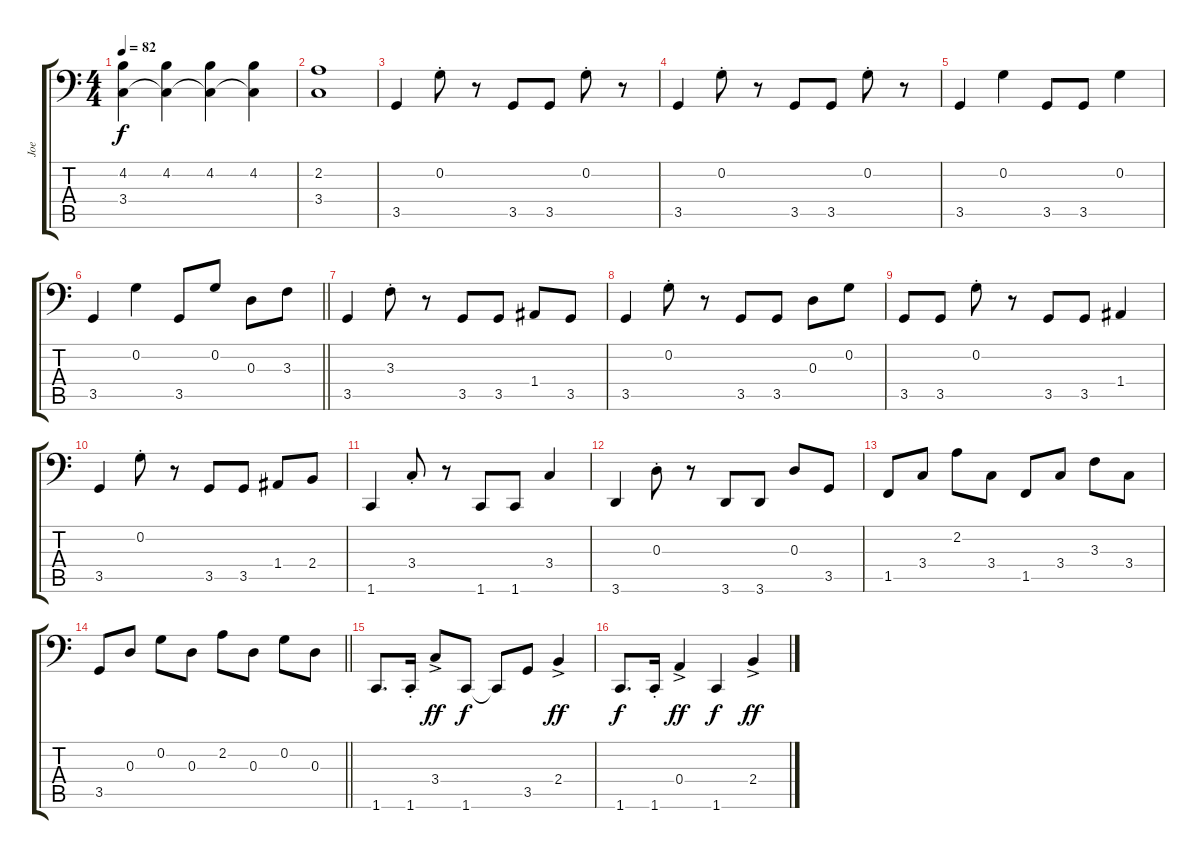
\track ("Joe" "Joe") {instrument electricbassfinger}
\staff {score tabs}
\tuning (C3 G2 D2 A1 E1 B0) {hide}
\ts (4 4)
\tempo 82
\clef f4
\ks c
(4.2 3.4).4{dy f} (4.2 3.4{t}).4 (4.2 3.4{t}).4 (4.2 3.4{t}).4 |
(2.2 3.4).1 |
3.5.4{volume 16} 0.2{st}.8 r.8 3.5.8 3.5.8 0.2{st}.8 r.8 |
3.5.4 0.2{st}.8 r.8 3.5.8 3.5.8 0.2{st}.8 r.8 |
3.5.4 0.2.4 3.5.8 3.5.8 0.2.4 |
\barLineRight lightlight
3.5.4 0.2.4 3.5.8 0.2.8 0.3.8 3.3.8 |
3.5.4 3.3{st}.8 r.8 3.5.8 3.5.8 1.4.8 3.5.8 |
3.5.4 0.2{st}.8 r.8 3.5.8 3.5.8 0.3.8 0.2.8 |
3.5.8 3.5.8 0.2{st}.8 r.8 3.5.8 3.5.8 1.4.4 |
3.5.4 0.2{st}.8 r.8 3.5.8 3.5.8 1.4.8 2.4.8 |
1.6.4 3.4{st}.8 r.8 1.6.8 1.6.8 3.4.4 |
3.6.4 0.3{st}.8 r.8 3.6.8 3.6.8 0.3.8 3.5.8 |
1.5.8 3.4.8 2.2.8 3.4.8 1.5.8 3.4.8 3.3.8 3.4.8 |
\barLineRight lightlight
3.5.8 0.3.8 0.2.8 0.3.8 2.2.8 0.3.8 0.2.8 0.3.8 |
1.6.8{d} 1.6{st}.16 3.4{ac}.8{dy ff} 1.6.8{dy f} 1.6{t}.8 3.5.8 2.4{ac}.4{dy ff} |
1.6.8{d dy f} 1.6{st}.16 0.4{ac}.4{dy ff} 1.6.4{dy f} 2.4{ac}.4{dy ff}
